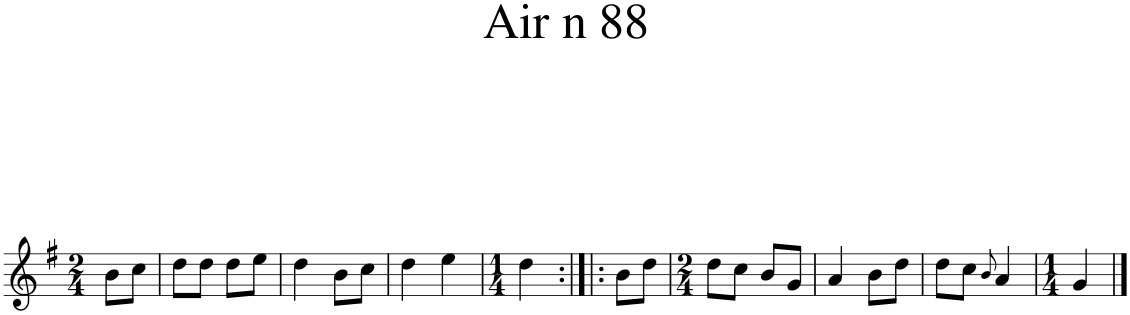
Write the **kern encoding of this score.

**kern
*part1
*staff1
*I"Piano
*I'Pno.
*clefG2
*k[f#]
*M2/4
=1
8b\L
8cc\J
=2
8dd\L
8dd\J
8dd\L
8ee\J
=3
4dd\
8b\L
8cc\J
=4
4dd\
4ee\
=5
*M1/4
4dd\
=6:|!|:
8b\L
8dd\J
=7
*M2/4
8dd\L
8cc\J
8b/L
8g/J
=8
4a/
8b\L
8dd\J
=9
8dd\L
8cc\J
8qb/
4a/
=10
*M1/4
4g/
==
*-
